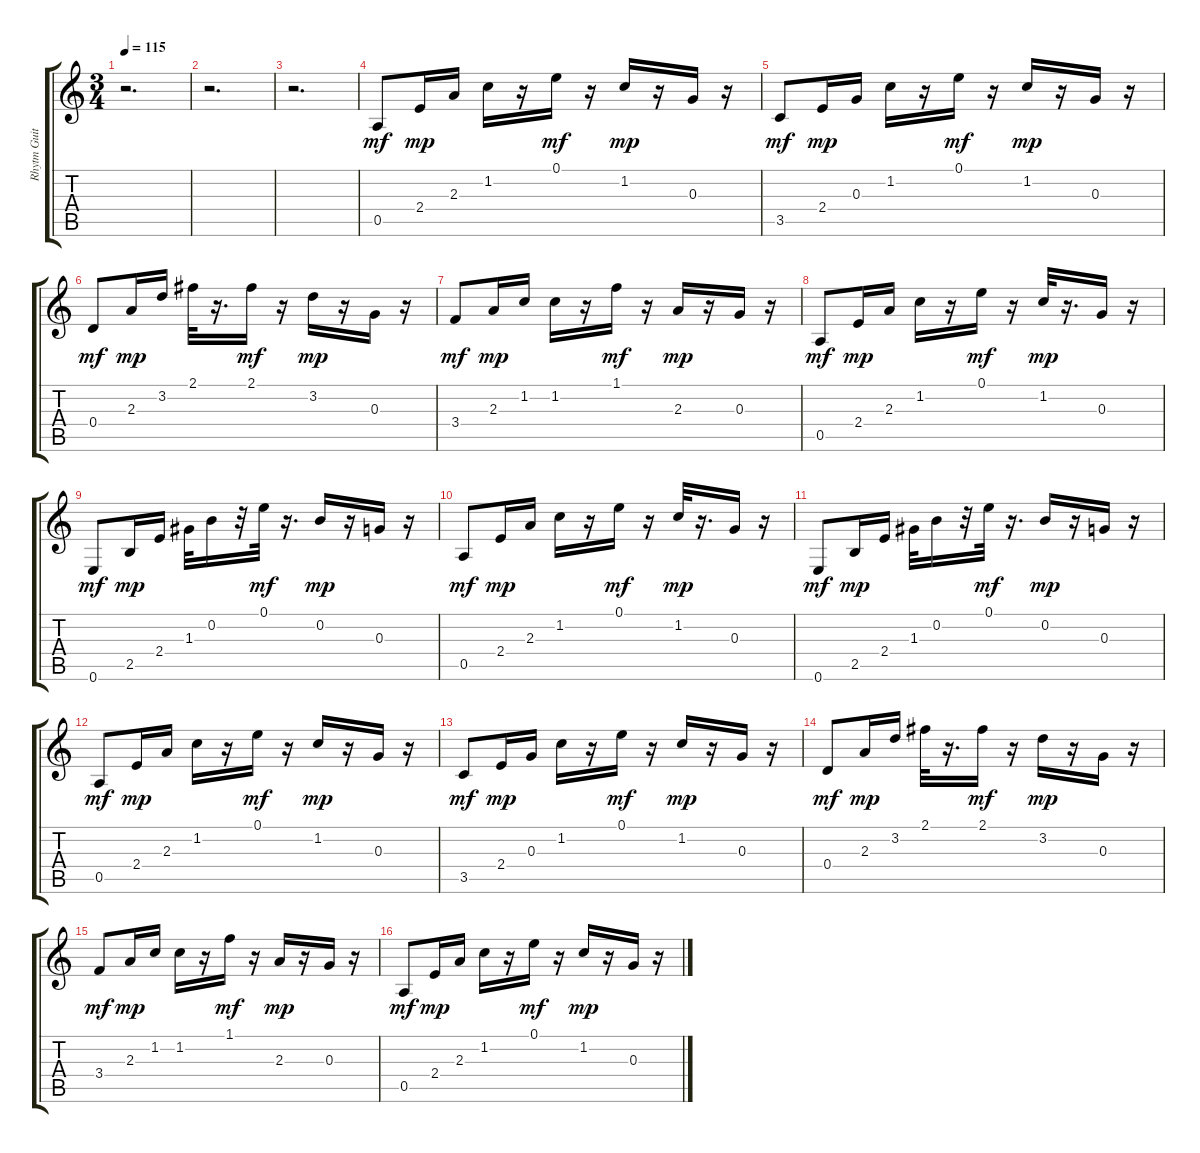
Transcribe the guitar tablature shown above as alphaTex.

\track ("Rhytm Guitar" "Rhytm Guit") {instrument electricguitarclean}
\staff {score tabs}
\tuning (E4 B3 G3 D3 A2 E2) {hide}
\ts (3 4)
\tempo 115
\clef g2
\ks c
r.2{d dy mf instrument electricguitarclean} |
r.2{d} |
r.2{d} |
0.5.8 2.4.16{dy mp} 2.3.16 1.2.16 r.16 0.1.16{dy mf} r.16 1.2.16{dy mp} r.16 0.3.16 r.16 |
3.5.8{dy mf} 2.4.16{dy mp} 0.3.16 1.2.16 r.16 0.1.16{dy mf} r.16 1.2.16{dy mp} r.16 0.3.16 r.16 |
0.4.8{dy mf} 2.3.16{dy mp} 3.2.16 2.1.32 r.16{d} 2.1.16{dy mf} r.16 3.2.16{dy mp} r.16 0.3.16 r.16 |
3.4.8{dy mf} 2.3.16{dy mp} 1.2.16 1.2.16 r.16 1.1.16{dy mf} r.16 2.3.16{dy mp} r.16 0.3.16 r.16 |
0.5.8{dy mf} 2.4.16{dy mp} 2.3.16 1.2.16 r.16 0.1.16{dy mf} r.16 1.2.32{dy mp} r.16{d} 0.3.16 r.16 |
0.6.8{dy mf} 2.5.16{dy mp} 2.4.16 1.3.32 0.2.16 r.32 0.1.32{dy mf} r.16{d} 0.2.16{dy mp} r.16 0.3.16 r.16 |
0.5.8{dy mf} 2.4.16{dy mp} 2.3.16 1.2.16 r.16 0.1.16{dy mf} r.16 1.2.32{dy mp} r.16{d} 0.3.16 r.16 |
0.6.8{dy mf} 2.5.16{dy mp} 2.4.16 1.3.32 0.2.16 r.32 0.1.32{dy mf} r.16{d} 0.2.16{dy mp} r.16 0.3.16 r.16 |
0.5.8{dy mf} 2.4.16{dy mp} 2.3.16 1.2.16 r.16 0.1.16{dy mf} r.16 1.2.16{dy mp} r.16 0.3.16 r.16 |
3.5.8{dy mf} 2.4.16{dy mp} 0.3.16 1.2.16 r.16 0.1.16{dy mf} r.16 1.2.16{dy mp} r.16 0.3.16 r.16 |
0.4.8{dy mf} 2.3.16{dy mp} 3.2.16 2.1.32 r.16{d} 2.1.16{dy mf} r.16 3.2.16{dy mp} r.16 0.3.16 r.16 |
3.4.8{dy mf} 2.3.16{dy mp} 1.2.16 1.2.16 r.16 1.1.16{dy mf} r.16 2.3.16{dy mp} r.16 0.3.16 r.16 |
0.5.8{dy mf} 2.4.16{dy mp} 2.3.16 1.2.16 r.16 0.1.16{dy mf} r.16 1.2.16{dy mp} r.16 0.3.16 r.16
